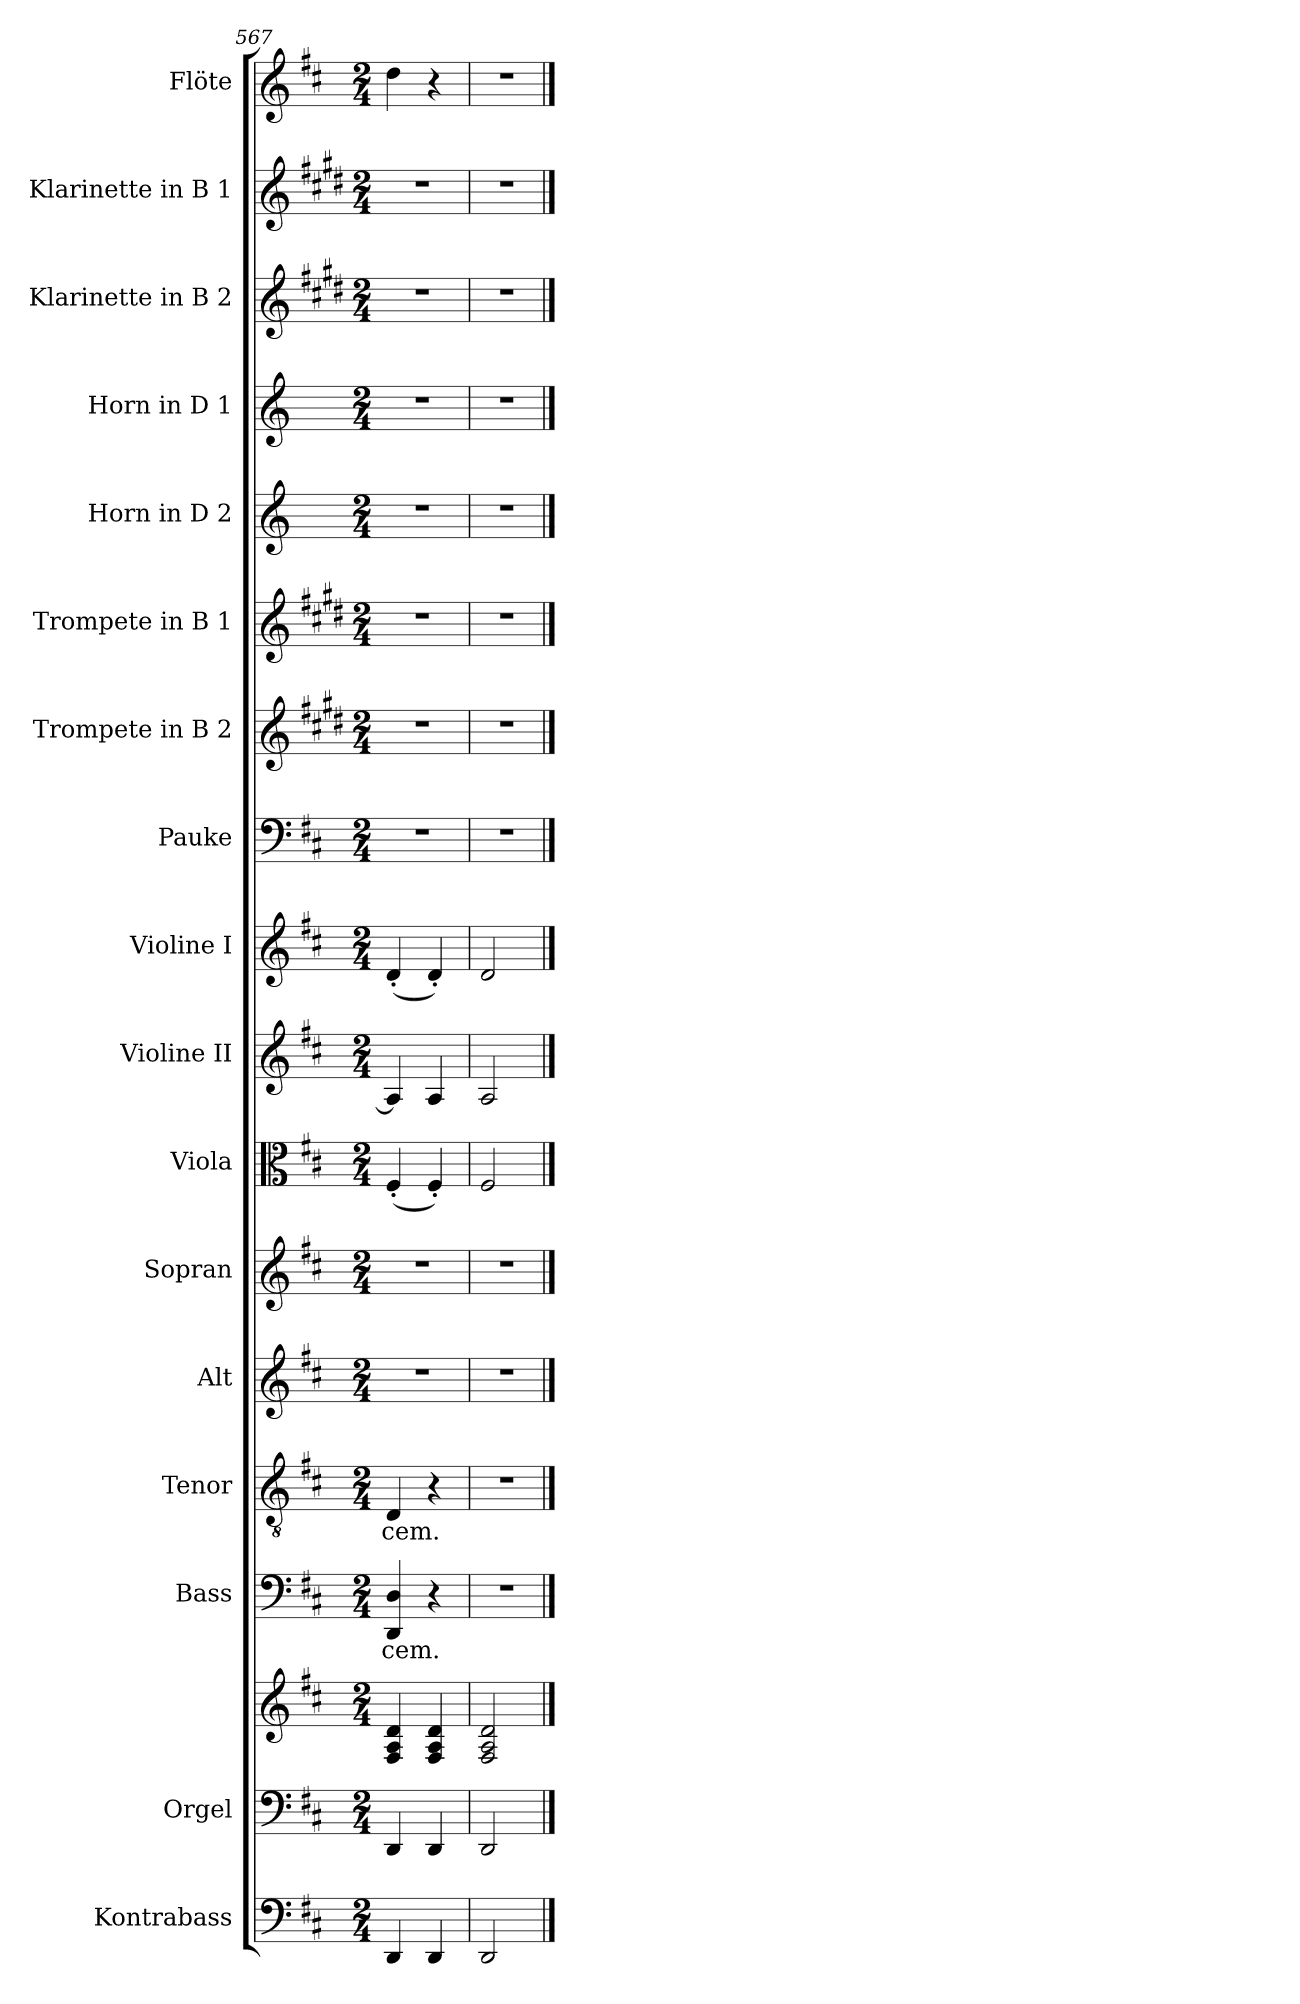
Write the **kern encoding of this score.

**kern	**kern	**kern	**kern	**text	**kern	**text	**kern	**kern	**kern	**kern	**kern	**kern	**kern	**kern	**kern	**kern	**kern	**kern	**kern
*part17	*part16	*part16	*part15	*part15	*part14	*part14	*part13	*part12	*part11	*part10	*part9	*part8	*part7	*part6	*part5	*part4	*part3	*part2	*part1
*staff18	*staff17	*staff16	*staff15	*staff15	*staff14	*staff14	*staff13	*staff12	*staff11	*staff10	*staff9	*staff8	*staff7	*staff6	*staff5	*staff4	*staff3	*staff2	*staff1
*I"Kontrabass	*I"Orgel	*	*I"Bass	*	*I"Tenor	*	*I"Alt	*I"Sopran	*I"Viola	*I"Violine II	*I"Violine I	*I"Pauke	*I"Trompete in B 2	*I"Trompete in B 1	*I"Horn in D 2	*I"Horn in D 1	*I"Klarinette in B 2	*I"Klarinette in B 1	*I"Flöte
*I'Kb.	*I'Org.	*	*I'B	*	*I'T	*	*I'A	*I'S	*I'Vla.	*I'Vl. II	*I'Vl. I	*I'Pk.	*I'Trp. 2	*I'Trp. 1	*I'Hrn. 2	*I'Hrn. 1	*I'Kl. 2	*I'Kl. 1	*I'Fl.
*clefF4	*clefF4	*clefG2	*clefF4	*	*clefGv2	*	*clefG2	*clefG2	*clefC3	*clefG2	*clefG2	*clefF4	*clefG2	*clefG2	*clefG2	*clefG2	*clefG2	*clefG2	*clefG2
*ITrd7c12	*	*	*	*	*	*	*	*	*	*	*	*	*ITrd1c2	*ITrd1c2	*ITrd-1c-2	*ITrd-1c-2	*ITrd1c2	*ITrd1c2	*
*k[f#c#]	*k[f#c#]	*k[f#c#]	*k[f#c#]	*	*k[f#c#]	*	*k[f#c#]	*k[f#c#]	*k[f#c#]	*k[f#c#]	*k[f#c#]	*k[f#c#]	*k[f#c#]	*k[f#c#]	*k[f#c#]	*k[f#c#]	*k[f#c#]	*k[f#c#]	*k[f#c#]
*D:	*D:	*D:	*D:	*	*D:	*	*D:	*D:	*D:	*D:	*D:	*D:	*D:	*D:	*D:	*D:	*D:	*D:	*D:
*M2/4	*M2/4	*M2/4	*M2/4	*	*M2/4	*	*M2/4	*M2/4	*M2/4	*M2/4	*M2/4	*M2/4	*M2/4	*M2/4	*M2/4	*M2/4	*M2/4	*M2/4	*M2/4
=567	=567	=567	=567	=567	=567	=567	=567	=567	=567	=567	=567	=567	=567	=567	=567	=567	=567	=567	=567
!	!	!	!	!LO:LY:b	!	!LO:LY:b	!	!	!	!	!	!	!	!	!	!	!	!	!
4DDD/	4DD/	4F#/ 4A/ 4d/	4DD/ 4D/	-cem.	4D/	-cem.	2r	2r	(<4F#'</	4A/]	(<4d'</	2r	2r	2r	2r	2r	2r	2r	4dd\
4DDD/	4DD/	4F#/ 4A/ 4d/	4r	.	4r	.	.	.	4F#'</)	4A/	4d'</)	.	.	.	.	.	.	.	4r
=568	=568	=568	=568	=568	=568	=568	=568	=568	=568	=568	=568	=568	=568	=568	=568	=568	=568	=568	=568
2DDD/	2DD/	2F#/ 2A/ 2d/	2r	.	2r	.	2r	2r	2F#/	2A/	2d/	2r	2r	2r	2r	2r	2r	2r	2r
==	==	==	==	==	==	==	==	==	==	==	==	==	==	==	==	==	==	==	==
*-	*-	*-	*-	*-	*-	*-	*-	*-	*-	*-	*-	*-	*-	*-	*-	*-	*-	*-	*-
